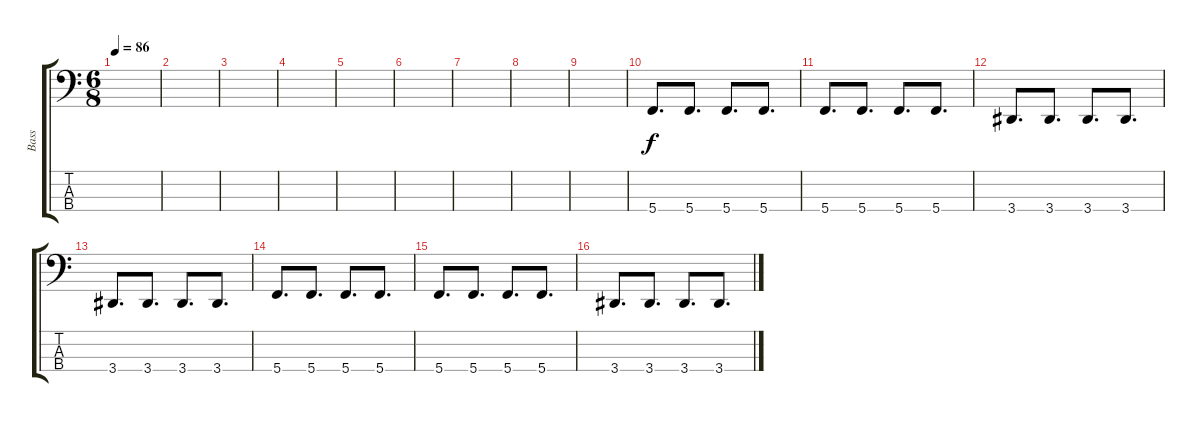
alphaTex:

\track ("Bass" "Bass") {instrument electricbassfinger}
\staff {score tabs}
\tuning (G2 C2 G1 C1) {hide}
\ts (6 8)
\tempo 86
\clef f4
\ks c
|
|
|
|
|
|
|
|
|
5.4.8{d} 5.4.8{d} 5.4.8{d} 5.4.8{d} |
5.4.8{d} 5.4.8{d} 5.4.8{d} 5.4.8{d} |
3.4.8{d} 3.4.8{d} 3.4.8{d} 3.4.8{d} |
3.4.8{d} 3.4.8{d} 3.4.8{d} 3.4.8{d} |
5.4.8{d} 5.4.8{d} 5.4.8{d} 5.4.8{d} |
5.4.8{d} 5.4.8{d} 5.4.8{d} 5.4.8{d} |
3.4.8{d} 3.4.8{d} 3.4.8{d} 3.4.8{d}
